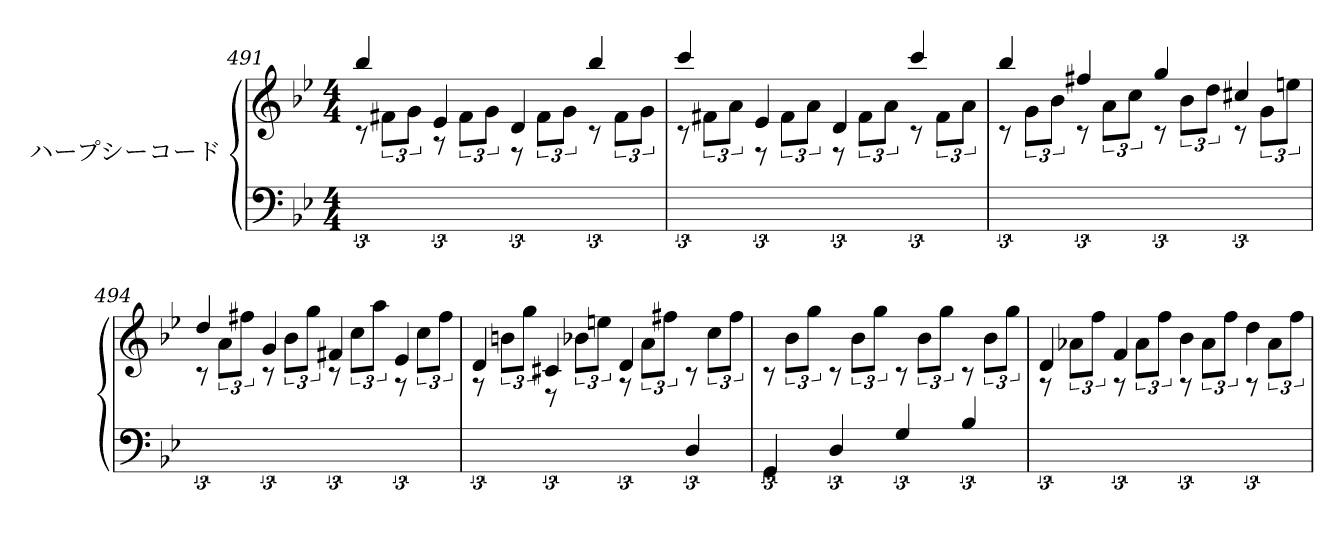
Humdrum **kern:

**kern	**kern
*part1	*part1
*staff2	*staff1
*I"ハープシーコード	*
!!LO:LB:g=z
*clefF4	*clefG2
*k[b-e-]	*k[b-e-]
*M4/4	*M4/4
=491	=491
*	*^
12rdd	4bb-/	12ryy
6ryy	.	12f#X\L
.	.	12g\J
12rb	4e-/	12ryy
6ryy	.	12f#\L
.	.	12g\J
12rg	4d/	12ryy
6ryy	.	12f#\L
.	.	12g\J
12rdd	4bb-/	12ryy
6ryy	.	12f#\L
.	.	12g\J
=492	=492	=492
12rdd	4ccc/	12ryy
6ryy	.	12f#X\L
.	.	12a\J
12rg	4e-/	12ryy
6ryy	.	12f#\L
.	.	12a\J
12rg	4d/	12ryy
6ryy	.	12f#\L
.	.	12a\J
12rdd	4ccc/	12ryy
6ryy	.	12f#\L
.	.	12a\J
=493	=493	=493
12rdd	4bb-/	12ryy
6ryy	.	12g\L
.	.	12b-\J
12rdd	4ff#X/	12ryy
6ryy	.	12a\L
.	.	12cc\J
12rdd	4gg/	12ryy
6ryy	.	12b-\L
.	.	12dd\J
12rdd	4cc#X/	12ryy
6ryy	.	12g\L
.	.	12een\J
!!LO:LB:g=z	!!
=494	=494	=494
12rdd	4dd/	12ryy
6ryy	.	12a\L
.	.	12ff#X\J
12rdd	4g/	12ryy
6ryy	.	12b-\L
.	.	12gg\J
12rdd	4f#X/	12ryy
6ryy	.	12cc\L
.	.	12aa\J
12rb	4e-/	12ryy
6ryy	.	12cc\L
.	.	12ff#\J
=495	=495	=495
*^	*	*
2.ryy	12rb	4d/	12ryy
.	6ryy	.	12bn\L
.	.	.	12gg\J
.	12rg	4c#X/	12ryy
.	6ryy	.	12b-X\L
.	.	.	12een\J
.	12rb	4d/	12ryy
.	6ryy	.	12a\L
.	.	.	12ff#X\J
4D/	12rdd	4ryy	12ryy
.	6ryy	.	12cc\L
.	.	.	12ff#\J
*	*	*v	*v
=496	=496	=496
4GG/	12rdd	12ryy
.	6ryy	12b-\L
.	.	12gg\J
4D/	12rdd	12ryy
.	6ryy	12b-\L
.	.	12gg\J
4G/	12rdd	12ryy
.	6ryy	12b-\L
.	.	12gg\J
4B-/	12rdd	12ryy
.	6ryy	12b-\L
.	.	12gg\J
*v	*v	*
!!LO:LB:g=z
=497	=497
*	*^
12rb	4d/	12ryy
6ryy	.	12a-X\L
.	.	12ff\J
12rb	4f/	12ryy
6ryy	.	12a-\L
.	.	12ff\J
12rb	4b-\	12ryy
6ryy	.	12a-\L
.	.	12ff\J
12rb	4dd\	12ryy
6ryy	.	12a-\L
.	.	12ff\J
*	*v	*v
=	=
*-	*-
